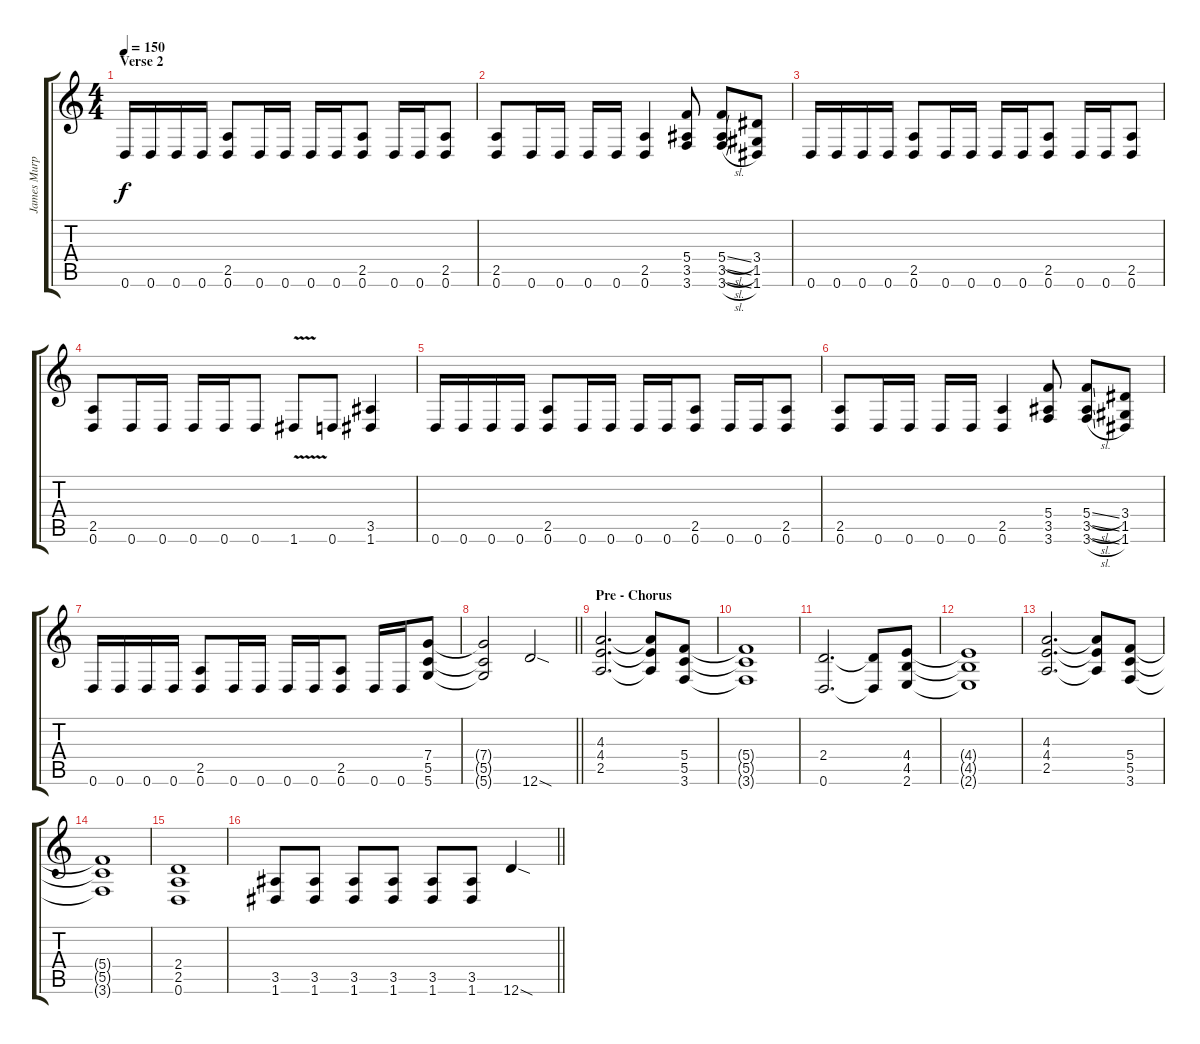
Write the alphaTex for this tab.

\track ("James Murphy" "James Murp") {instrument distortionguitar}
\staff {score tabs}
\tuning (D4 A3 F3 C3 G2 D2) {hide}
\ts (4 4)
\section ("" "Verse 2")
\tempo 150
\clef g2
\ks c
0.6.16{dy f} 0.6.16 0.6.16 0.6.16 (2.5 0.6).8 0.6.16 0.6.16 0.6.16 0.6.16 (2.5 0.6).8 0.6.16 0.6.16 (2.5 0.6).8 |
(2.5 0.6).8 0.6.16 0.6.16 0.6.16 0.6.16 (2.5 0.6).4 (5.4 3.5 3.6).8 (5.4{sl} 3.5{sl} 3.6{sl}).8 (3.4 1.5 1.6).8 |
0.6.16 0.6.16 0.6.16 0.6.16 (2.5 0.6).8 0.6.16 0.6.16 0.6.16 0.6.16 (2.5 0.6).8 0.6.16 0.6.16 (2.5 0.6).8 |
(2.5 0.6).8 0.6.16 0.6.16 0.6.16 0.6.16 0.6.8 1.6{v}.8 0.6.8 (3.5 1.6).4 |
0.6.16 0.6.16 0.6.16 0.6.16 (2.5 0.6).8 0.6.16 0.6.16 0.6.16 0.6.16 (2.5 0.6).8 0.6.16 0.6.16 (2.5 0.6).8 |
(2.5 0.6).8 0.6.16 0.6.16 0.6.16 0.6.16 (2.5 0.6).4 (5.4 3.5 3.6).8 (5.4{sl} 3.5{sl} 3.6{sl}).8 (3.4 1.5 1.6).8 |
0.6.16 0.6.16 0.6.16 0.6.16 (2.5 0.6).8 0.6.16 0.6.16 0.6.16 0.6.16 (2.5 0.6).8 0.6.16 0.6.16 (7.4 5.5 5.6).8 |
\barLineRight lightlight
(7.4{t} 5.5{t} 5.6{t}).2 12.6{sod}.2 |
\section ("" "Pre - Chorus")
(4.3 4.4 2.5).2{d} (4.3{t} 4.4{t} 2.5{t}).8 (5.4 5.5 3.6).8 |
(5.4{t} 5.5{t} 3.6{t}).1 |
(2.4 0.6).2{d} (2.4{t} 0.6{t}).8 (4.4 4.5 2.6).8 |
(4.4{t} 4.5{t} 2.6{t}).1 |
(4.3 4.4 2.5).2{d} (4.3{t} 4.4{t} 2.5{t}).8 (5.4 5.5 3.6).8 |
(5.4{t} 5.5{t} 3.6{t}).1 |
(2.4 2.5 0.6).1 |
\barLineRight lightlight
(3.5 1.6).8 (3.5 1.6).8 (3.5 1.6).8 (3.5 1.6).8 (3.5 1.6).8 (3.5 1.6).8 12.6{sod}.4
